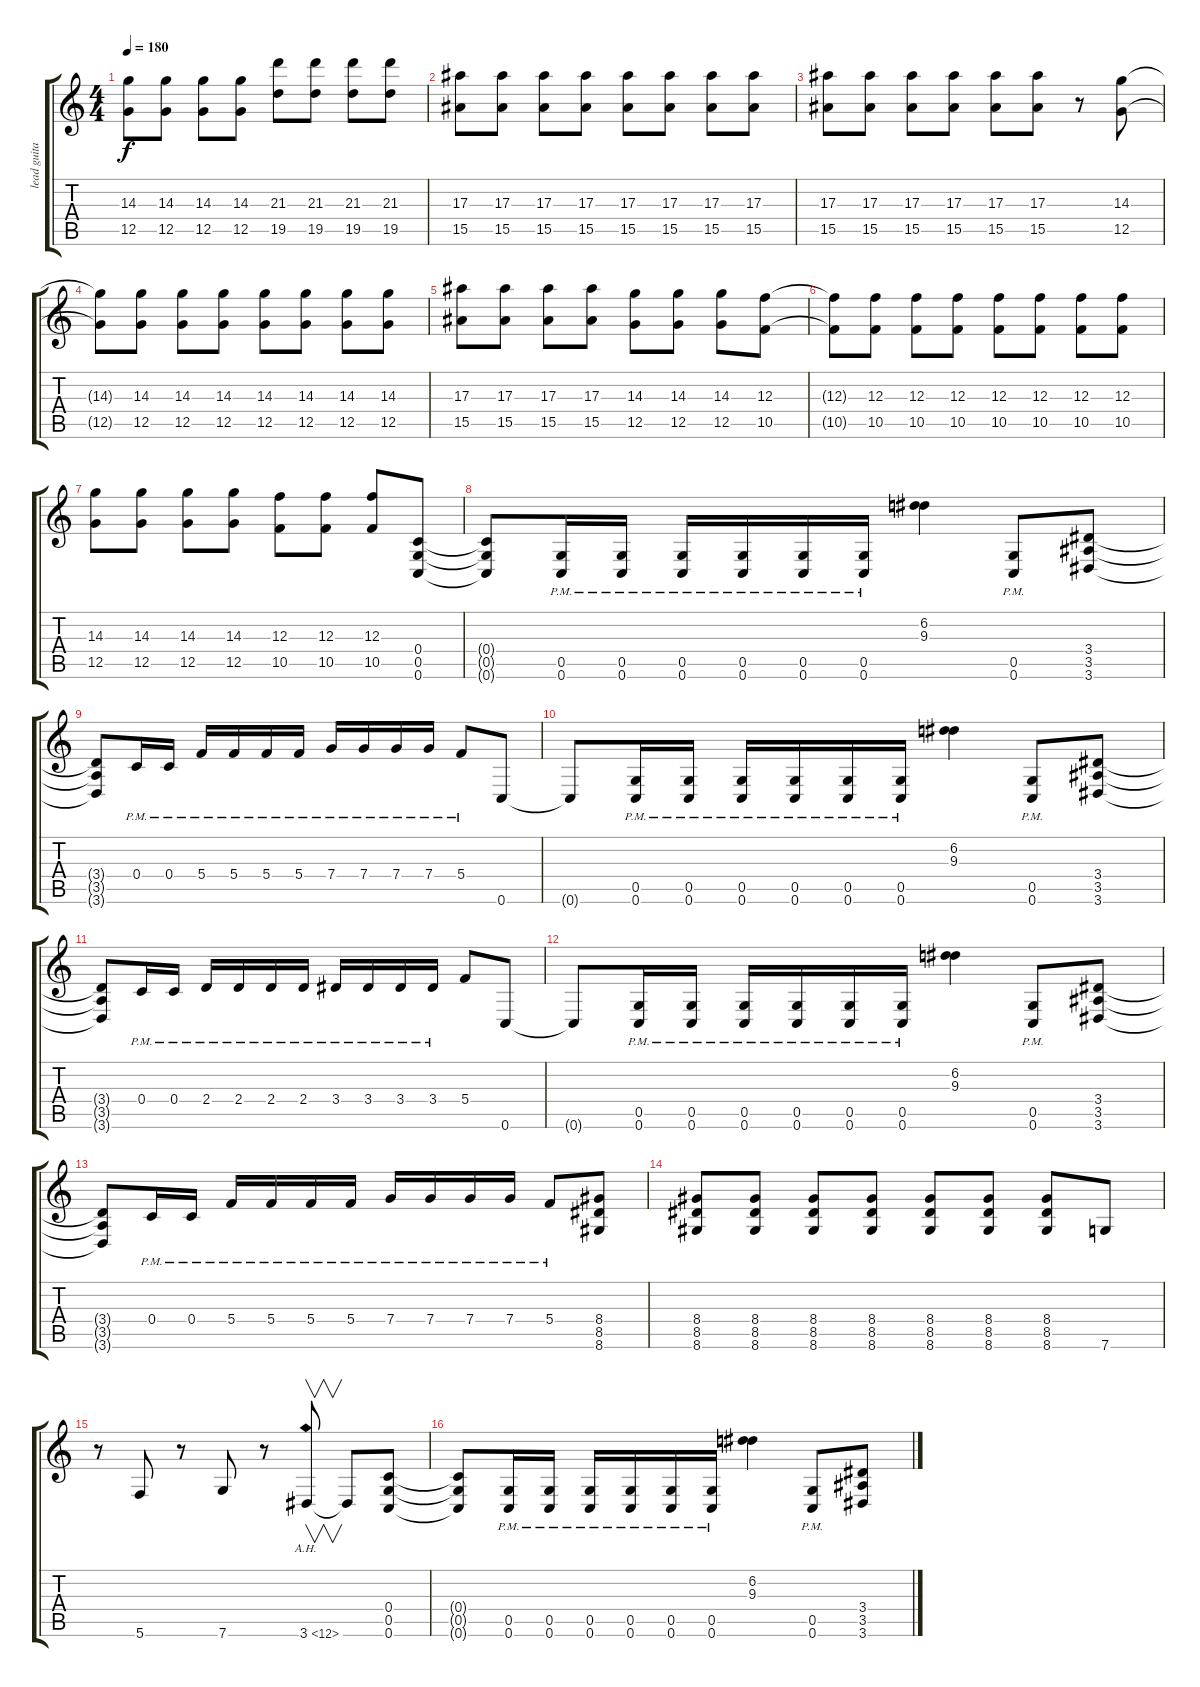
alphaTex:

\track ("lead guitar" "lead guita") {instrument distortionguitar}
\staff {score tabs}
\tuning (D4 A3 F3 C3 G2 C2) {hide}
\ts (4 4)
\tempo 180
\clef g2
\ks c
(14.3 12.5).8{dy f} (14.3 12.5).8 (14.3 12.5).8 (14.3 12.5).8 (21.3 19.5).8 (21.3 19.5).8 (21.3 19.5).8 (21.3 19.5).8 |
(17.3 15.5).8 (17.3 15.5).8 (17.3 15.5).8 (17.3 15.5).8 (17.3 15.5).8 (17.3 15.5).8 (17.3 15.5).8 (17.3 15.5).8 |
(17.3 15.5).8 (17.3 15.5).8 (17.3 15.5).8 (17.3 15.5).8 (17.3 15.5).8 (17.3 15.5).8 r.8 (14.3 12.5).8 |
(14.3{t} 12.5{t}).8 (14.3 12.5).8 (14.3 12.5).8 (14.3 12.5).8 (14.3 12.5).8 (14.3 12.5).8 (14.3 12.5).8 (14.3 12.5).8 |
(17.3 15.5).8 (17.3 15.5).8 (17.3 15.5).8 (17.3 15.5).8 (14.3 12.5).8 (14.3 12.5).8 (14.3 12.5).8 (12.3 10.5).8 |
(12.3{t} 10.5{t}).8 (12.3 10.5).8 (12.3 10.5).8 (12.3 10.5).8 (12.3 10.5).8 (12.3 10.5).8 (12.3 10.5).8 (12.3 10.5).8 |
(14.3 12.5).8 (14.3 12.5).8 (14.3 12.5).8 (14.3 12.5).8 (12.3 10.5).8 (12.3 10.5).8 (12.3 10.5).8 (0.4 0.5 0.6).8 |
(0.4{t} 0.5{t} 0.6{t}).8 (0.5{pm} 0.6{pm}).16 (0.5{pm} 0.6{pm}).16 (0.5{pm} 0.6{pm}).16 (0.5{pm} 0.6{pm}).16 (0.5{pm} 0.6{pm}).16 (0.5{pm} 0.6{pm}).16 (6.2 9.3).4 (0.5{pm} 0.6{pm}).8 (3.4 3.5 3.6).8 |
(3.4{t} 3.5{t} 3.6{t}).8 0.4{pm}.16 0.4{pm}.16 5.4{pm}.16 5.4{pm}.16 5.4{pm}.16 5.4{pm}.16 7.4{pm}.16 7.4{pm}.16 7.4{pm}.16 7.4{pm}.16 5.4{pm}.8 0.6.8 |
0.6{t}.8 (0.5{pm} 0.6{pm}).16 (0.5{pm} 0.6{pm}).16 (0.5{pm} 0.6{pm}).16 (0.5{pm} 0.6{pm}).16 (0.5{pm} 0.6{pm}).16 (0.5{pm} 0.6{pm}).16 (6.2 9.3).4 (0.5{pm} 0.6{pm}).8 (3.4 3.5 3.6).8 |
(3.4{t} 3.5{t} 3.6{t}).8 0.4{pm}.16 0.4{pm}.16 2.4{pm}.16 2.4{pm}.16 2.4{pm}.16 2.4{pm}.16 3.4{pm}.16 3.4{pm}.16 3.4{pm}.16 3.4{pm}.16 5.4.8 0.6.8 |
0.6{t}.8 (0.5{pm} 0.6{pm}).16 (0.5{pm} 0.6{pm}).16 (0.5{pm} 0.6{pm}).16 (0.5{pm} 0.6{pm}).16 (0.5{pm} 0.6{pm}).16 (0.5{pm} 0.6{pm}).16 (6.2 9.3).4 (0.5{pm} 0.6{pm}).8 (3.4 3.5 3.6).8 |
(3.4{t} 3.5{t} 3.6{t}).8 0.4{pm}.16 0.4{pm}.16 5.4{pm}.16 5.4{pm}.16 5.4{pm}.16 5.4{pm}.16 7.4{pm}.16 7.4{pm}.16 7.4{pm}.16 7.4{pm}.16 5.4{pm}.8 (8.4 8.5 8.6).8 |
(8.4 8.5 8.6).8 (8.4 8.5 8.6).8 (8.4 8.5 8.6).8 (8.4 8.5 8.6).8 (8.4 8.5 8.6).8 (8.4 8.5 8.6).8 (8.4 8.5 8.6).8 7.6.8 |
r.8 5.6.8 r.8 7.6.8 r.8 3.6{ah 9}.8{v instrument guitarharmonics} 3.6{t}.8 (0.4 0.5 0.6).8{instrument distortionguitar} |
(0.4{t} 0.5{t} 0.6{t}).8 (0.5{pm} 0.6{pm}).16 (0.5{pm} 0.6{pm}).16 (0.5{pm} 0.6{pm}).16 (0.5{pm} 0.6{pm}).16 (0.5{pm} 0.6{pm}).16 (0.5{pm} 0.6{pm}).16 (6.2 9.3).4 (0.5{pm} 0.6{pm}).8 (3.4 3.5 3.6).8
